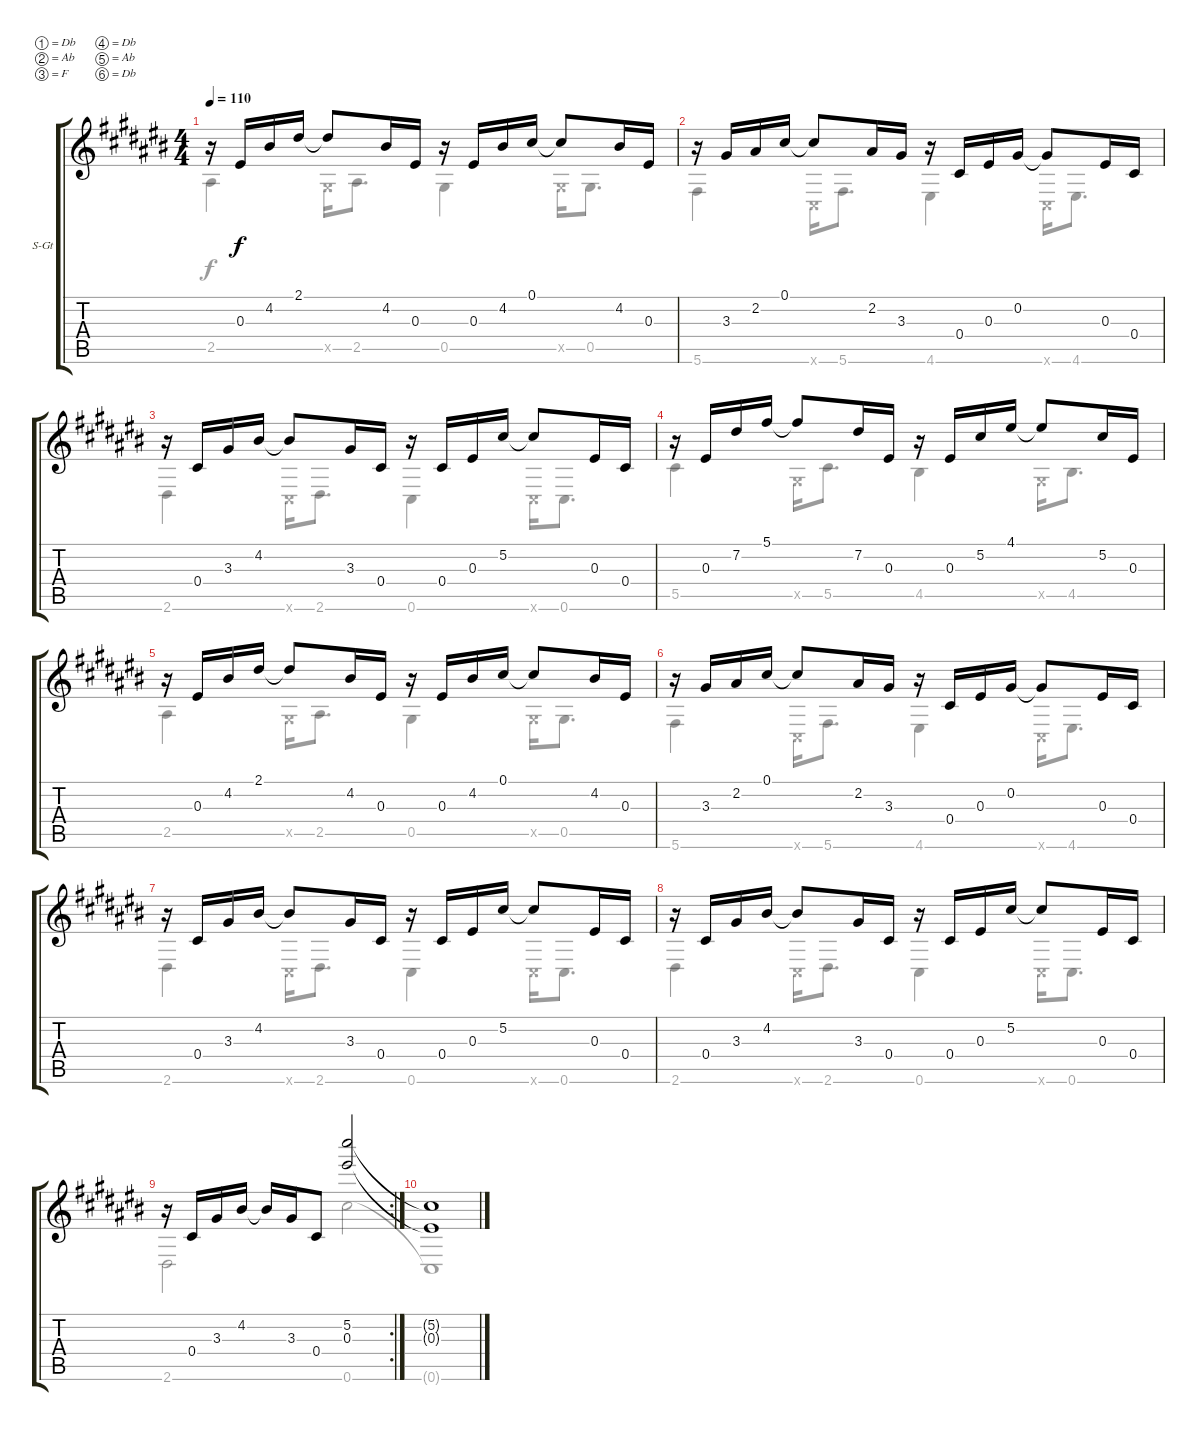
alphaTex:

\bracketExtendMode groupsimilarinstruments
\firstSystemTrackNameOrientation horizontal
\otherSystemsTrackNameOrientation horizontal
\track ("Track 1" "S-Gt") {instrument acousticguitarsteel}
\staff {score tabs}
\tuning (Db4 Ab3 F3 Db3 Ab2 Db2)
\voice
\ts (4 4)
\tempo 110
\clef g2
\ks c#
r.16{dy f} 0.3.16 4.2.16 2.1.16 2.1{t}.8 4.2.16 0.3.16 r.16 0.3.16 4.2.16 0.1.16 0.1{t}.8 4.2.16 0.3.16 |
r.16 3.3.16 2.2.16 0.1.16 0.1{t}.8 2.2.16 3.3.16 r.16 0.4.16 0.3.16 0.2.16 0.2{t}.8 0.3.16 0.4.16 |
r.16 0.4.16 3.3.16 4.2.16 4.2{t}.8 3.3.16 0.4.16 r.16 0.4.16 0.3.16 5.2.16 5.2{t}.8 0.3.16 0.4.16 |
r.16 0.3.16 7.2.16 5.1.16 5.1{t}.8 7.2.16 0.3.16 r.16 0.3.16 5.2.16 4.1.16 4.1{t}.8 5.2.16 0.3.16 |
r.16 0.3.16 4.2.16 2.1.16 2.1{t}.8 4.2.16 0.3.16 r.16 0.3.16 4.2.16 0.1.16 0.1{t}.8 4.2.16 0.3.16 |
r.16 3.3.16 2.2.16 0.1.16 0.1{t}.8 2.2.16 3.3.16 r.16 0.4.16 0.3.16 0.2.16 0.2{t}.8 0.3.16 0.4.16 |
r.16 0.4.16 3.3.16 4.2.16 4.2{t}.8 3.3.16 0.4.16 r.16 0.4.16 0.3.16 5.2.16 5.2{t}.8 0.3.16 0.4.16 |
r.16 0.4.16 3.3.16 4.2.16 4.2{t}.8 3.3.16 0.4.16 r.16 0.4.16 0.3.16 5.2.16 5.2{t}.8 0.3.16 0.4.16 |
\rc 2
r.16 0.4.16 3.3.16 4.2.16 4.2{t}.16 3.3.16 0.4.8 (5.2 0.3).2{ot 15mb} |
(5.2{t} 0.3{t}).1
\voice
\clef g2
\ottava regular
\simile none
\ks c#
2.5.4{dy f} 0.5{x}.16 2.5.8{d} 0.5.4 0.5{x}.16 0.5.8{d} |
5.6.4 0.6{x}.16 5.6.8{d} 4.6.4 0.6{x}.16 4.6.8{d} |
2.6.4 0.6{x}.16 2.6.8{d} 0.6.4 0.6{x}.16 0.6.8{d} |
5.5.4 0.5{x}.16 5.5.8{d} 4.5.4 0.5{x}.16 4.5.8{d} |
2.5.4 0.5{x}.16 2.5.8{d} 0.5.4 0.5{x}.16 0.5.8{d} |
5.6.4 0.6{x}.16 5.6.8{d} 4.6.4 0.6{x}.16 4.6.8{d} |
2.6.4 0.6{x}.16 2.6.8{d} 0.6.4 0.6{x}.16 0.6.8{d} |
2.6.4 0.6{x}.16 2.6.8{d} 0.6.4 0.6{x}.16 0.6.8{d} |
2.6.2 0.6.2{ot 15mb} |
0.6{t}.1
